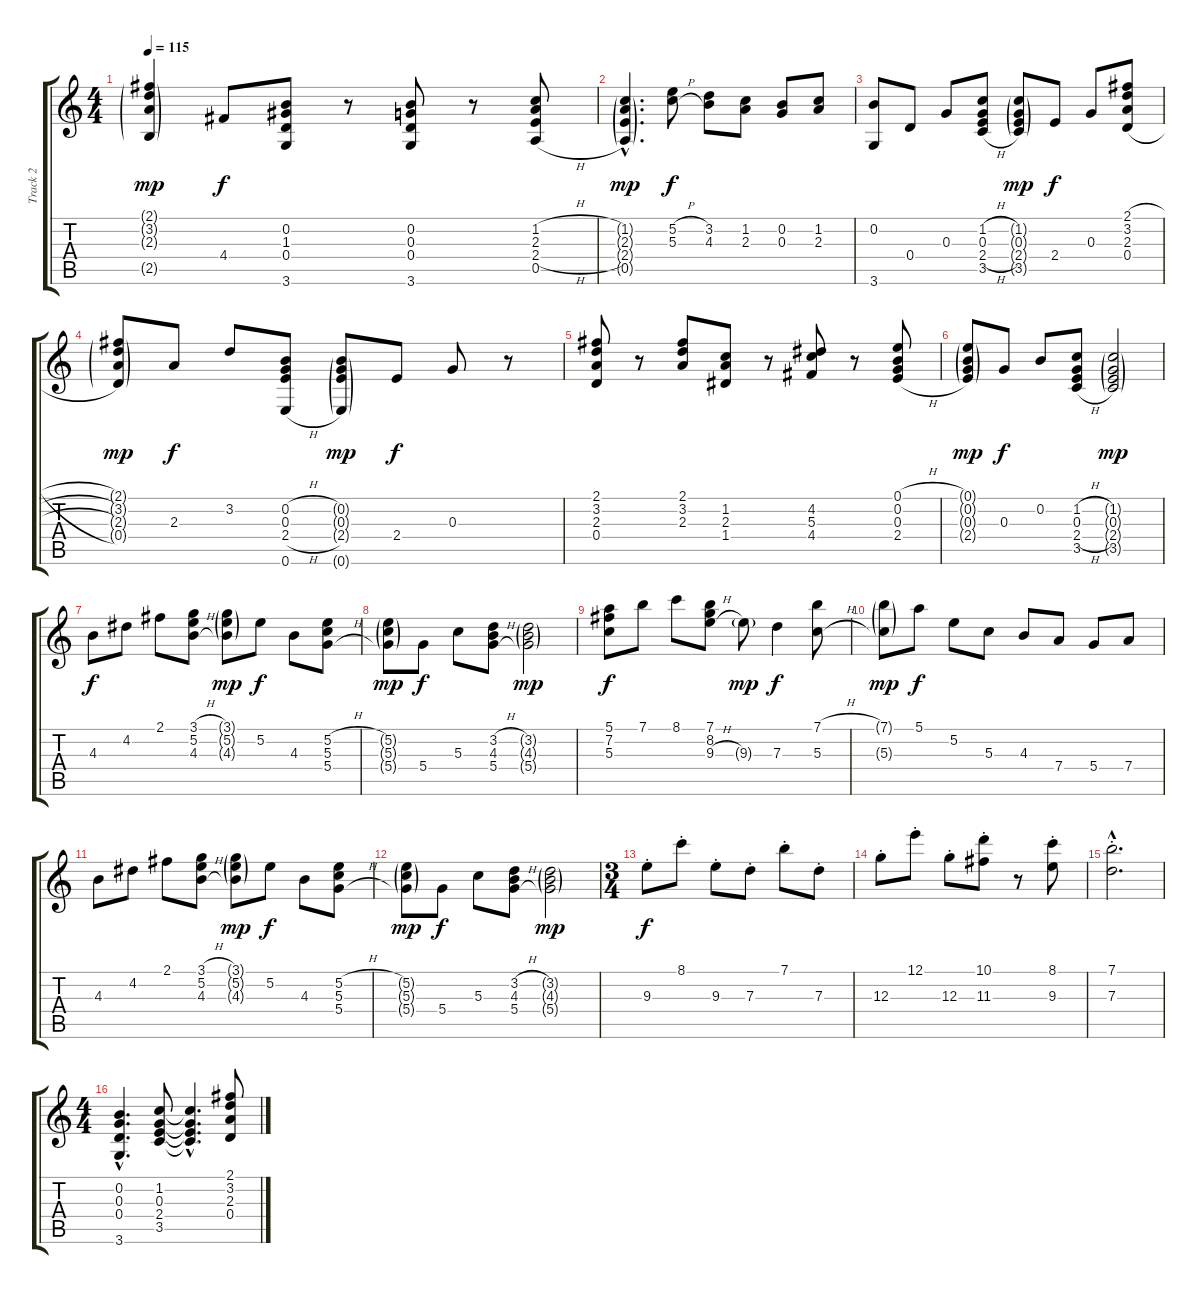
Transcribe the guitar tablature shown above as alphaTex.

\track ("Track 2" "Track 2") {instrument acousticguitarnylon}
\staff {score tabs}
\tuning (E4 B3 G3 D3 A2 E2) {hide}
\ts (4 4)
\tempo 115
\clef g2
\ks c
(2.1{g} 3.2{g} 2.3{g} 2.5{g}).4{dy mp} 4.4.8{dy f} (0.2 1.3 0.4 3.6).8 r.8 (0.2 0.3 0.4 3.6).8 r.8 (1.2{h} 2.3{h} 2.4{h} 0.5{h}).8 |
(1.2{g hac} 2.3{g hac} 2.4{g hac} 0.5{g hac}).4{d dy mp} (5.2{h} 5.3{h}).8{dy f} (3.2 4.3).8 (1.2 2.3).8 (0.2 0.3).8 (1.2 2.3).8 |
(0.2 3.6).8 0.4.8 0.3.8 (1.2{h} 0.3{h} 2.4{h} 3.5{h}).8 (1.2{g} 0.3{g} 2.4{g} 3.5{g}).8{dy mp} 2.4.8{dy f} 0.3.8 (2.1{h} 3.2{h} 2.3{h} 0.4{h}).8 |
(2.1{g} 3.2{g} 2.3{g} 0.4{g}).8{dy mp} 2.3.8{dy f} 3.2.8 (0.2{h} 0.3{h} 2.4{h} 0.6{h}).8 (0.2{g} 0.3{g} 2.4{g} 0.6{g}).8{dy mp} 2.4.8{dy f} 0.3.8 r.8 |
(2.1 3.2 2.3 0.4).8 r.8 (2.1 3.2 2.3).8 (1.2 2.3 1.4).8 r.8 (4.2 5.3 4.4).8 r.8 (0.1{h} 0.2{h} 0.3{h} 2.4{h}).8 |
(0.1{g} 0.2{g} 0.3{g} 2.4{g}).8{dy mp} 0.3.8{dy f} 0.2.8 (1.2{h} 0.3{h} 2.4{h} 3.5{h}).8 (1.2{g} 0.3{g} 2.4{g} 3.5{g}).2{dy mp} |
4.3.8{dy f} 4.2.8 2.1.8 (3.1{h} 5.2{h} 4.3{h}).8 (3.1{g} 5.2{g} 4.3{g}).8{dy mp} 5.2.8{dy f} 4.3.8 (5.2{h} 5.3{h} 5.4{h}).8 |
(5.2{g} 5.3{g} 5.4{g}).8{dy mp} 5.4.8{dy f} 5.3.8 (3.2{h} 4.3{h} 5.4{h}).8 (3.2{g} 4.3{g} 5.4{g}).2{dy mp} |
(5.1 7.2 5.3).8{dy f} 7.1.8 8.1.8 (7.1 8.2 9.3{h}).8 9.3{g}.8{dy mp} 7.3.4{dy f} (7.1{h} 5.3{h}).8 |
(7.1{g} 5.3{g}).8{dy mp} 5.1.8{dy f} 5.2.8 5.3.8 4.3.8 7.4.8 5.4.8 7.4.8 |
4.3.8 4.2.8 2.1.8 (3.1{h} 5.2{h} 4.3{h}).8 (3.1{g} 5.2{g} 4.3{g}).8{dy mp} 5.2.8{dy f} 4.3.8 (5.2{h} 5.3{h} 5.4{h}).8 |
(5.2{g} 5.3{g} 5.4{g}).8{dy mp} 5.4.8{dy f} 5.3.8 (3.2{h} 4.3{h} 5.4{h}).8 (3.2{g} 4.3{g} 5.4{g}).2{dy mp} |
\ts (3 4)
9.3{st}.8{dy f} 8.1{st}.8 9.3{st}.8 7.3{st}.8 7.1{st}.8 7.3{st}.8 |
12.3{st}.8 12.1{st}.8 12.3{st}.8 (10.1{st} 11.3{st}).8 r.8 (8.1{st} 9.3{st}).8 |
(7.1{hac st} 7.3{hac st}).2{d} |
\ts (4 4)
(0.2{hac} 0.3{hac} 0.4{hac} 3.6{hac}).4{d volume 11} (1.2 0.3 2.4 3.5).8 (1.2{hac t} 0.3{hac t} 2.4{hac t} 3.5{hac t}).4{d} (2.1{h} 3.2{h} 2.3{h} 0.4{h}).8
